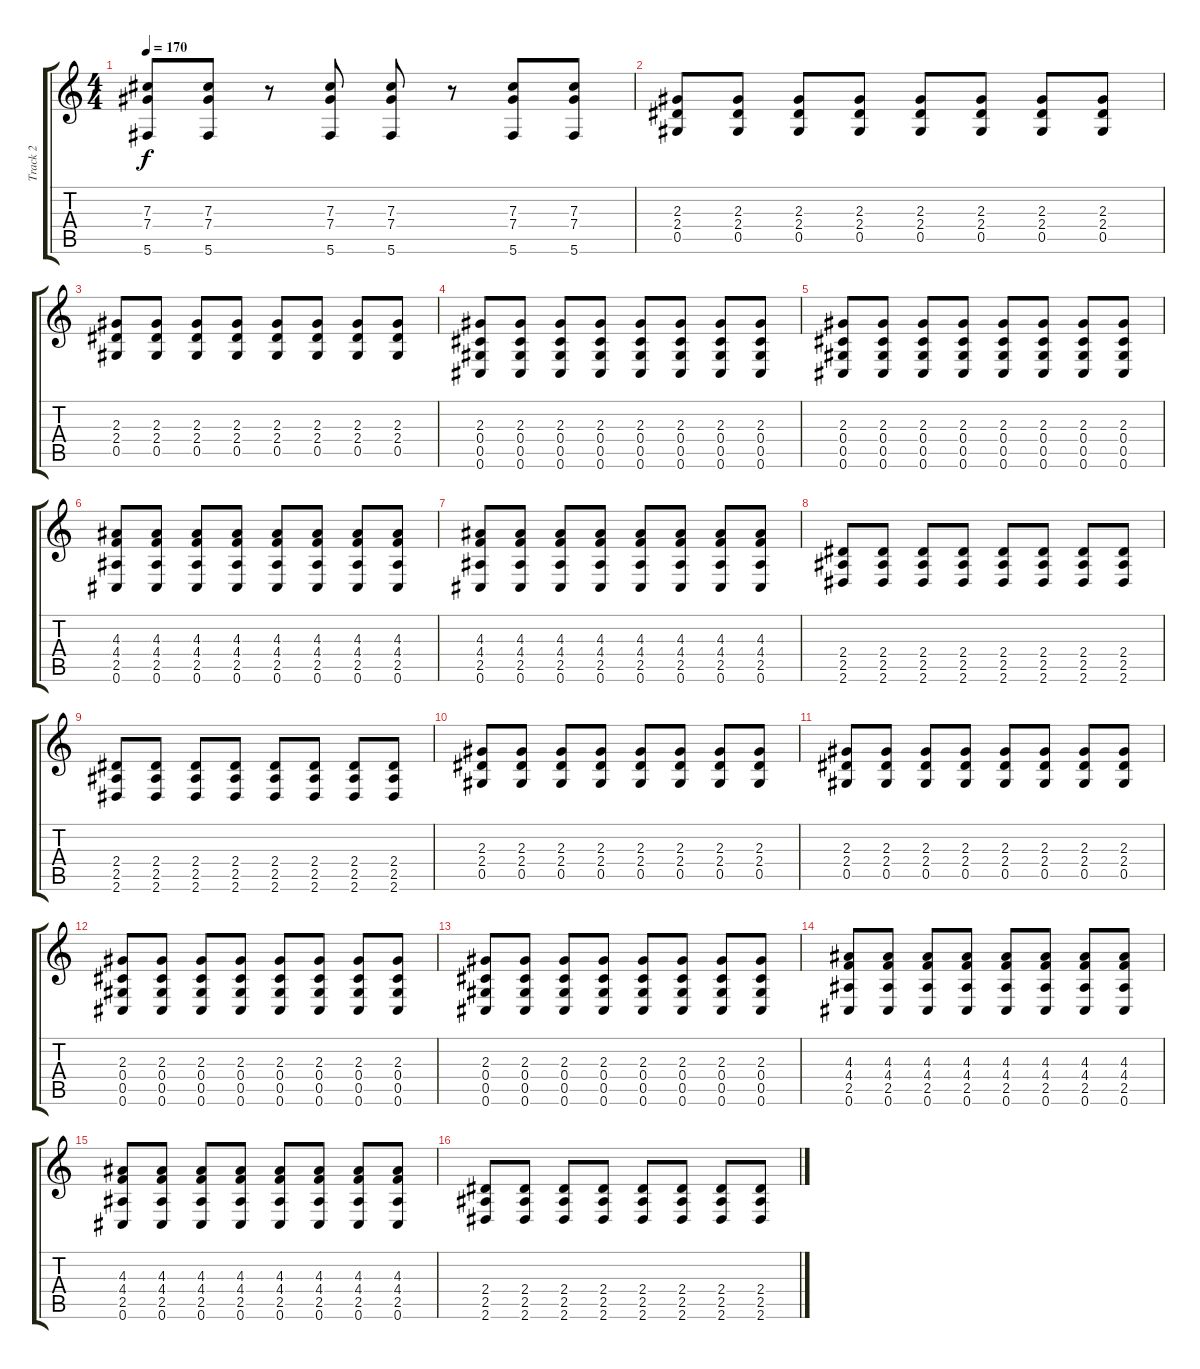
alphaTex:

\track ("Track 2" "Track 2") {instrument electricguitarmuted bank 255}
\staff {score tabs}
\tuning (Eb4 Bb3 Gb3 Db3 Ab2 Db2) {hide}
\ts (4 4)
\tempo 170
\clef g2
\ks c
(7.3 7.4 5.6).8{dy f} (7.3 7.4 5.6).8 r.8 (7.3 7.4 5.6).8 (7.3 7.4 5.6).8 r.8 (7.3 7.4 5.6).8 (7.3 7.4 5.6).8 |
(2.3 2.4 0.5).8 (2.3 2.4 0.5).8 (2.3 2.4 0.5).8 (2.3 2.4 0.5).8 (2.3 2.4 0.5).8 (2.3 2.4 0.5).8 (2.3 2.4 0.5).8 (2.3 2.4 0.5).8 |
(2.3 2.4 0.5).8 (2.3 2.4 0.5).8 (2.3 2.4 0.5).8 (2.3 2.4 0.5).8 (2.3 2.4 0.5).8 (2.3 2.4 0.5).8 (2.3 2.4 0.5).8 (2.3 2.4 0.5).8 |
(2.3 0.4 0.5 0.6).8 (2.3 0.4 0.5 0.6).8 (2.3 0.4 0.5 0.6).8 (2.3 0.4 0.5 0.6).8 (2.3 0.4 0.5 0.6).8 (2.3 0.4 0.5 0.6).8 (2.3 0.4 0.5 0.6).8 (2.3 0.4 0.5 0.6).8 |
(2.3 0.4 0.5 0.6).8 (2.3 0.4 0.5 0.6).8 (2.3 0.4 0.5 0.6).8 (2.3 0.4 0.5 0.6).8 (2.3 0.4 0.5 0.6).8 (2.3 0.4 0.5 0.6).8 (2.3 0.4 0.5 0.6).8 (2.3 0.4 0.5 0.6).8 |
(4.3 4.4 2.5 0.6).8 (4.3 4.4 2.5 0.6).8 (4.3 4.4 2.5 0.6).8 (4.3 4.4 2.5 0.6).8 (4.3 4.4 2.5 0.6).8 (4.3 4.4 2.5 0.6).8 (4.3 4.4 2.5 0.6).8 (4.3 4.4 2.5 0.6).8 |
(4.3 4.4 2.5 0.6).8 (4.3 4.4 2.5 0.6).8 (4.3 4.4 2.5 0.6).8 (4.3 4.4 2.5 0.6).8 (4.3 4.4 2.5 0.6).8 (4.3 4.4 2.5 0.6).8 (4.3 4.4 2.5 0.6).8 (4.3 4.4 2.5 0.6).8 |
(2.4 2.5 2.6).8 (2.4 2.5 2.6).8 (2.4 2.5 2.6).8 (2.4 2.5 2.6).8 (2.4 2.5 2.6).8 (2.4 2.5 2.6).8 (2.4 2.5 2.6).8 (2.4 2.5 2.6).8 |
(2.4 2.5 2.6).8 (2.4 2.5 2.6).8 (2.4 2.5 2.6).8 (2.4 2.5 2.6).8 (2.4 2.5 2.6).8 (2.4 2.5 2.6).8 (2.4 2.5 2.6).8 (2.4 2.5 2.6).8 |
(2.3 2.4 0.5).8 (2.3 2.4 0.5).8 (2.3 2.4 0.5).8 (2.3 2.4 0.5).8 (2.3 2.4 0.5).8 (2.3 2.4 0.5).8 (2.3 2.4 0.5).8 (2.3 2.4 0.5).8 |
(2.3 2.4 0.5).8 (2.3 2.4 0.5).8 (2.3 2.4 0.5).8 (2.3 2.4 0.5).8 (2.3 2.4 0.5).8 (2.3 2.4 0.5).8 (2.3 2.4 0.5).8 (2.3 2.4 0.5).8 |
(2.3 0.4 0.5 0.6).8 (2.3 0.4 0.5 0.6).8 (2.3 0.4 0.5 0.6).8 (2.3 0.4 0.5 0.6).8 (2.3 0.4 0.5 0.6).8 (2.3 0.4 0.5 0.6).8 (2.3 0.4 0.5 0.6).8 (2.3 0.4 0.5 0.6).8 |
(2.3 0.4 0.5 0.6).8 (2.3 0.4 0.5 0.6).8 (2.3 0.4 0.5 0.6).8 (2.3 0.4 0.5 0.6).8 (2.3 0.4 0.5 0.6).8 (2.3 0.4 0.5 0.6).8 (2.3 0.4 0.5 0.6).8 (2.3 0.4 0.5 0.6).8 |
(4.3 4.4 2.5 0.6).8 (4.3 4.4 2.5 0.6).8 (4.3 4.4 2.5 0.6).8 (4.3 4.4 2.5 0.6).8 (4.3 4.4 2.5 0.6).8 (4.3 4.4 2.5 0.6).8 (4.3 4.4 2.5 0.6).8 (4.3 4.4 2.5 0.6).8 |
(4.3 4.4 2.5 0.6).8 (4.3 4.4 2.5 0.6).8 (4.3 4.4 2.5 0.6).8 (4.3 4.4 2.5 0.6).8 (4.3 4.4 2.5 0.6).8 (4.3 4.4 2.5 0.6).8 (4.3 4.4 2.5 0.6).8 (4.3 4.4 2.5 0.6).8 |
(2.4 2.5 2.6).8 (2.4 2.5 2.6).8 (2.4 2.5 2.6).8 (2.4 2.5 2.6).8 (2.4 2.5 2.6).8 (2.4 2.5 2.6).8 (2.4 2.5 2.6).8 (2.4 2.5 2.6).8
